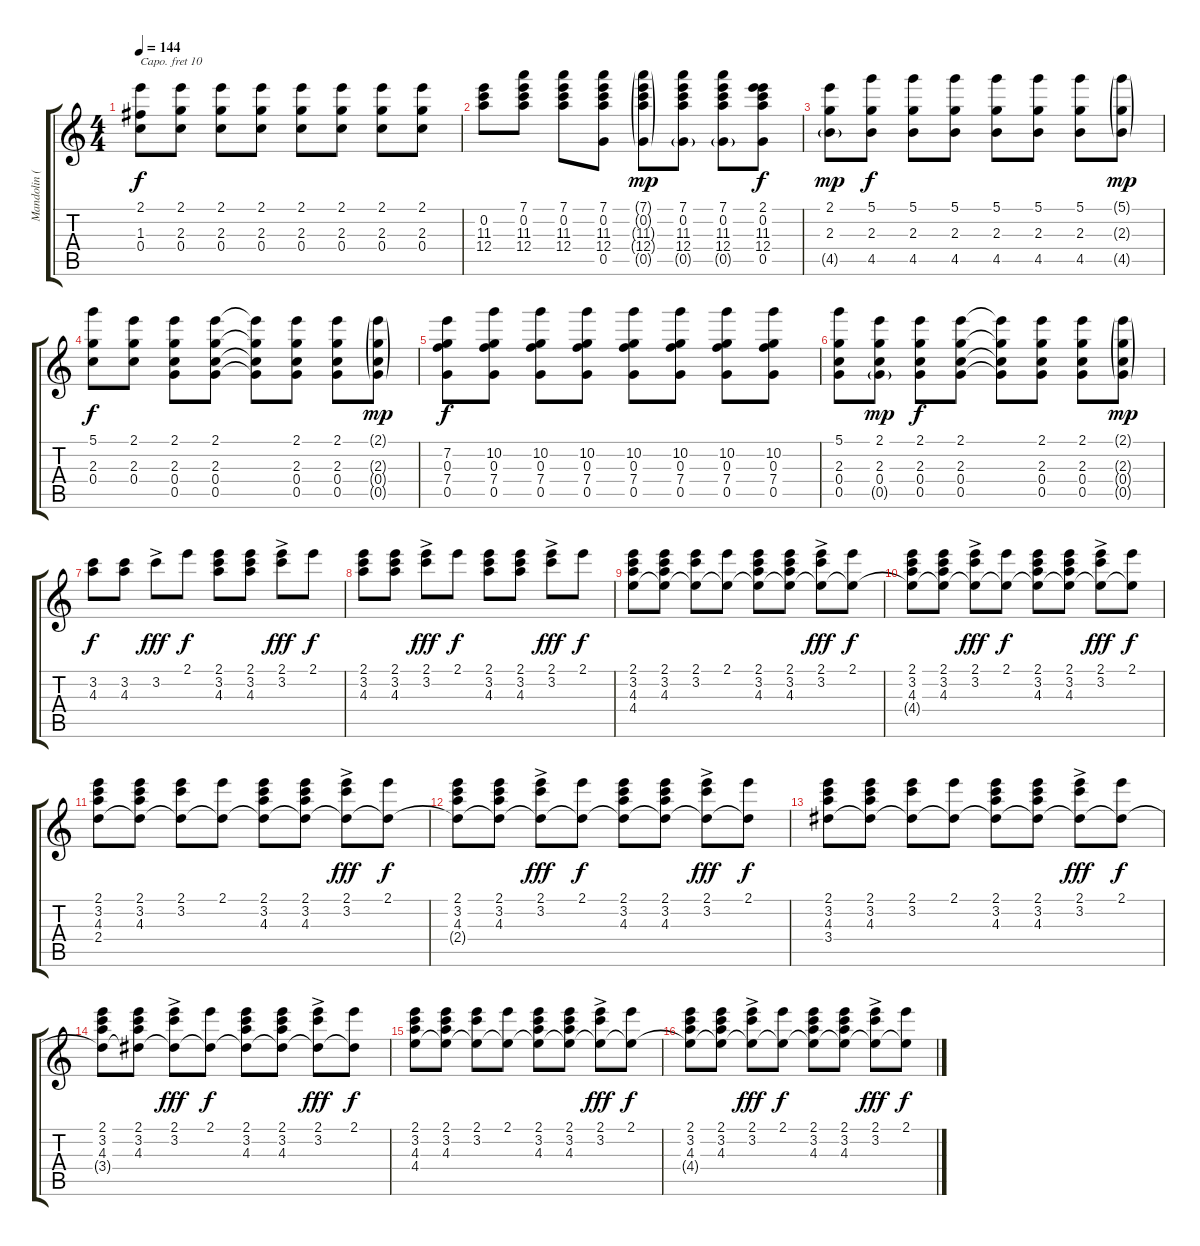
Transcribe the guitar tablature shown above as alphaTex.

\track ("Mandolin (arranged for guitar)" "Mandolin (") {instrument acousticguitarnylon}
\staff {score tabs}
\capo 10
\tuning (E4 B3 G3 D3 A2 E2) {hide}
\ts (4 4)
\tempo 144
\clef g2
\ks c
(2.1 1.3 0.4).8{dy f} (2.1 2.3 0.4).8 (2.1 2.3 0.4).8 (2.1 2.3 0.4).8 (2.1 2.3 0.4).8 (2.1 2.3 0.4).8 (2.1 2.3 0.4).8 (2.1 2.3 0.4).8 |
(0.2 11.3 12.4).8 (7.1 0.2 11.3 12.4).8 (7.1 0.2 11.3 12.4).8 (7.1 0.2 11.3 12.4 0.5).8 (7.1{g} 0.2{g} 11.3{g} 12.4{g} 0.5{g}).8{dy mp} (7.1 0.2 11.3 12.4 0.5{g}).8 (7.1 0.2 11.3 12.4 0.5{g}).8 (2.1 0.2 11.3 12.4 0.5).8{dy f} |
(2.1 2.3 4.5{g}).8{dy mp} (5.1 2.3 4.5).8{dy f} (5.1 2.3 4.5).8 (5.1 2.3 4.5).8 (5.1 2.3 4.5).8 (5.1 2.3 4.5).8 (5.1 2.3 4.5).8 (5.1{g} 2.3{g} 4.5{g}).8{dy mp} |
(5.1 2.3 0.4).8{dy f} (2.1 2.3 0.4).8 (2.1 2.3 0.4 0.5).8 (2.1 2.3 0.4 0.5).8 (2.1{t} 2.3{t} 0.4{t} 0.5{t}).8 (2.1 2.3 0.4 0.5).8 (2.1 2.3 0.4 0.5).8 (2.1{g} 2.3{g} 0.4{g} 0.5{g}).8{dy mp} |
(7.2 0.3 7.4 0.5).8{dy f} (10.2 0.3 7.4 0.5).8 (10.2 0.3 7.4 0.5).8 (10.2 0.3 7.4 0.5).8 (10.2 0.3 7.4 0.5).8 (10.2 0.3 7.4 0.5).8 (10.2 0.3 7.4 0.5).8 (10.2 0.3 7.4 0.5).8 |
(5.1 2.3 0.4 0.5).8 (2.1 2.3 0.4 0.5{g}).8{dy mp} (2.1 2.3 0.4 0.5).8{dy f} (2.1 2.3 0.4 0.5).8 (2.1{t} 2.3{t} 0.4{t} 0.5{t}).8 (2.1 2.3 0.4 0.5).8 (2.1 2.3 0.4 0.5).8 (2.1{g} 2.3{g} 0.4{g} 0.5{g}).8{dy mp} |
(3.2 4.3).8{dy f} (3.2 4.3).8 3.2{ac}.8{dy fff} 2.1.8{dy f} (2.1 3.2 4.3).8 (2.1 3.2 4.3).8 (2.1 3.2{ac}).8{dy fff} 2.1.8{dy f} |
(2.1 3.2 4.3).8 (2.1 3.2 4.3).8 (2.1 3.2{ac}).8{dy fff} 2.1.8{dy f} (2.1 3.2 4.3).8 (2.1 3.2 4.3).8 (2.1 3.2{ac}).8{dy fff} 2.1.8{dy f} |
(2.1 3.2 4.3 4.4).8 (2.1 3.2 4.3 4.4{t}).8 (2.1 3.2 4.4{t}).8 (2.1 4.4{t}).8 (2.1 3.2 4.3 4.4{t}).8 (2.1 3.2 4.3 4.4{t}).8 (2.1 3.2{ac} 4.4{t}).8{dy fff} (2.1 4.4{t}).8{dy f} |
(2.1 3.2 4.3 4.4{t}).8 (2.1 3.2 4.3 4.4{t}).8 (2.1 3.2{ac} 4.4{t}).8{dy fff} (2.1 4.4{t}).8{dy f} (2.1 3.2 4.3 4.4{t}).8 (2.1 3.2 4.3 4.4{t}).8 (2.1 3.2{ac} 4.4{t}).8{dy fff} (2.1 4.4{t}).8{dy f} |
(2.1 3.2 4.3 2.4).8 (2.1 3.2 4.3 2.4{t}).8 (2.1 3.2 2.4{t}).8 (2.1 2.4{t}).8 (2.1 3.2 4.3 2.4{t}).8 (2.1 3.2 4.3 2.4{t}).8 (2.1 3.2{ac} 2.4{t}).8{dy fff} (2.1 2.4{t}).8{dy f} |
(2.1 3.2 4.3 2.4{t}).8 (2.1 3.2 4.3 2.4{t}).8 (2.1 3.2{ac} 2.4{t}).8{dy fff} (2.1 2.4{t}).8{dy f} (2.1 3.2 4.3 2.4{t}).8 (2.1 3.2 4.3 2.4{t}).8 (2.1 3.2{ac} 2.4{t}).8{dy fff} (2.1 2.4{t}).8{dy f} |
(2.1 3.2 4.3 3.4).8 (2.1 3.2 4.3 3.4{t}).8 (2.1 3.2 3.4{t}).8 (2.1 3.4{t}).8 (2.1 3.2 4.3 3.4{t}).8 (2.1 3.2 4.3 3.4{t}).8 (2.1 3.2{ac} 3.4{t}).8{dy fff} (2.1 3.4{t}).8{dy f} |
(2.1 3.2 4.3 3.4{t}).8 (2.1 3.2 4.3 3.4{t}).8 (2.1 3.2{ac} 3.4{t}).8{dy fff} (2.1 3.4{t}).8{dy f} (2.1 3.2 4.3 3.4{t}).8 (2.1 3.2 4.3 3.4{t}).8 (2.1 3.2{ac} 3.4{t}).8{dy fff} (2.1 3.4{t}).8{dy f} |
(2.1 3.2 4.3 4.4).8 (2.1 3.2 4.3 4.4{t}).8 (2.1 3.2 4.4{t}).8 (2.1 4.4{t}).8 (2.1 3.2 4.3 4.4{t}).8 (2.1 3.2 4.3 4.4{t}).8 (2.1 3.2{ac} 4.4{t}).8{dy fff} (2.1 4.4{t}).8{dy f} |
(2.1 3.2 4.3 4.4{t}).8 (2.1 3.2 4.3 4.4{t}).8 (2.1 3.2{ac} 4.4{t}).8{dy fff} (2.1 4.4{t}).8{dy f} (2.1 3.2 4.3 4.4{t}).8 (2.1 3.2 4.3 4.4{t}).8 (2.1 3.2{ac} 4.4{t}).8{dy fff} (2.1 4.4{t}).8{dy f}
